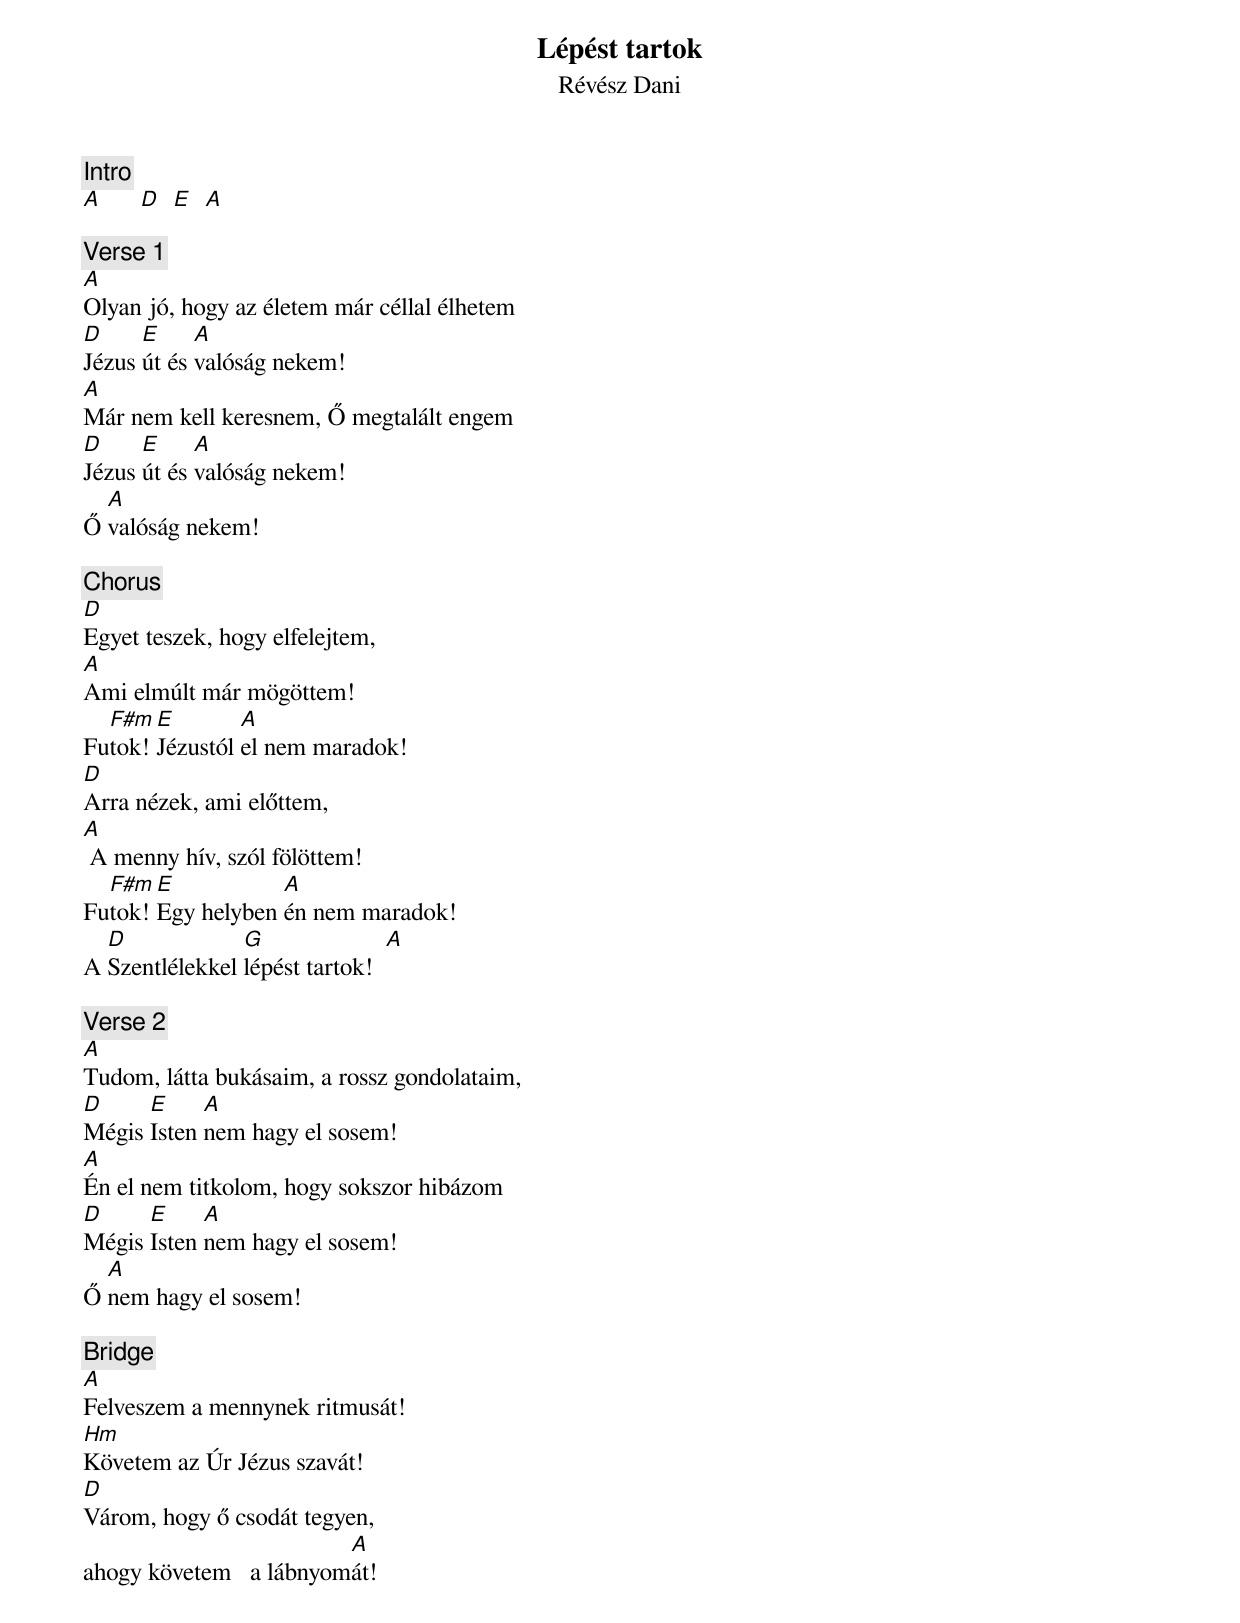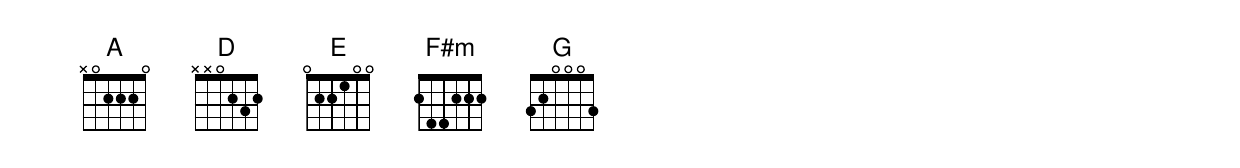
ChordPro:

{title: Lépést tartok}
{subtitle: Révész Dani }

{c: Intro}
[A]      [D]  [E]  [A]

{c: Verse 1}
[A]Olyan jó, hogy az életem már céllal élhetem
[D]Jézus [E]út és [A]valóság nekem!
[A]Már nem kell keresnem, Ő megtalált engem
[D]Jézus [E]út és [A]valóság nekem!
Ő [A]valóság nekem!

{c: Chorus}
[D]Egyet teszek, hogy elfelejtem,
[A]Ami elmúlt már mögöttem!
Fu[F#m]tok! [E]Jézustól [A]el nem maradok!
[D]Arra nézek, ami előttem,
[A] A menny hív, szól fölöttem!
Fu[F#m]tok! [E]Egy helyben [A]én nem maradok!
A [D]Szentlélekkel [G]lépést tartok!  [A]

{c: Verse 2}
[A]Tudom, látta bukásaim, a rossz gondolataim,
[D]Mégis [E]Isten [A]nem hagy el sosem!
[A]Én el nem titkolom, hogy sokszor hibázom
[D]Mégis [E]Isten [A]nem hagy el sosem!
Ő [A]nem hagy el sosem!

{c: Bridge}
[A]Felveszem a mennynek ritmusát!
[Hm]Követem az Úr Jézus szavát!
[D]Várom, hogy ő csodát tegyen,
ahogy követem   a lábnyom[A]át!
